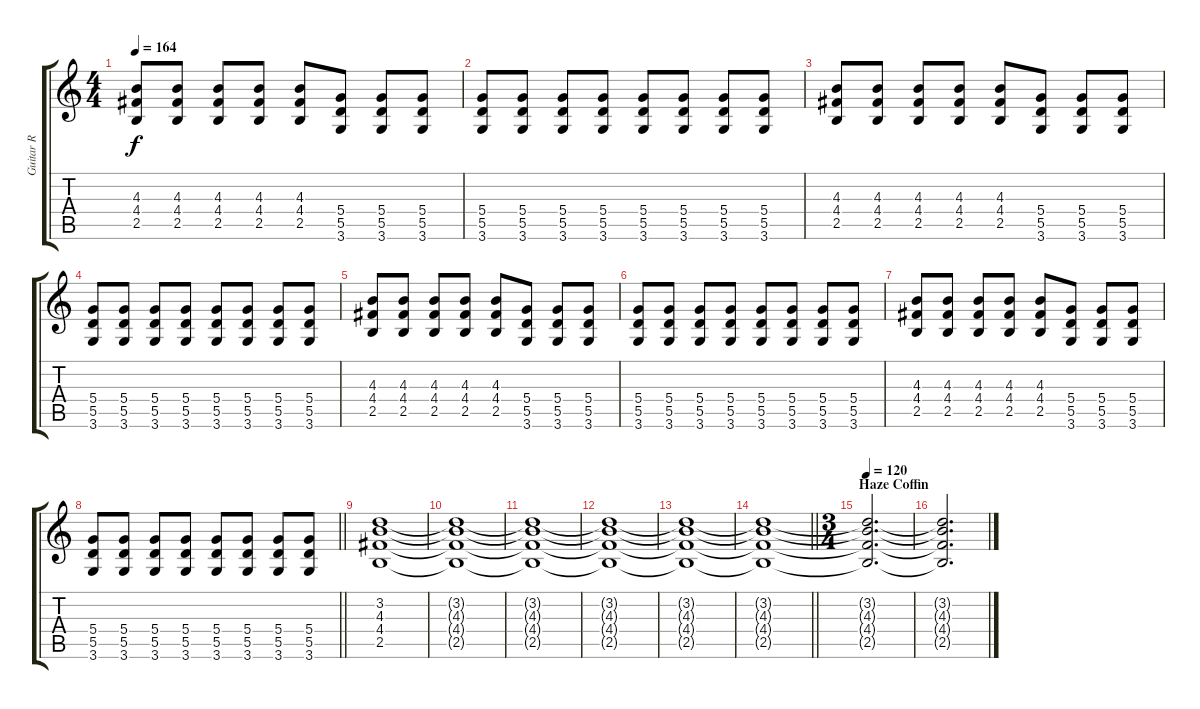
\track ("Guitar R" "Guitar R") {instrument distortionguitar}
\staff {score tabs}
\tuning (E4 B3 G3 D3 A2 E2) {hide}
\ts (4 4)
\tempo 164
\clef g2
\ks c
(4.3 4.4 2.5).8{dy f} (4.3 4.4 2.5).8 (4.3 4.4 2.5).8 (4.3 4.4 2.5).8 (4.3 4.4 2.5).8 (5.4 5.5 3.6).8 (5.4 5.5 3.6).8 (5.4 5.5 3.6).8 |
(5.4 5.5 3.6).8 (5.4 5.5 3.6).8 (5.4 5.5 3.6).8 (5.4 5.5 3.6).8 (5.4 5.5 3.6).8 (5.4 5.5 3.6).8 (5.4 5.5 3.6).8 (5.4 5.5 3.6).8 |
(4.3 4.4 2.5).8 (4.3 4.4 2.5).8 (4.3 4.4 2.5).8 (4.3 4.4 2.5).8 (4.3 4.4 2.5).8 (5.4 5.5 3.6).8 (5.4 5.5 3.6).8 (5.4 5.5 3.6).8 |
(5.4 5.5 3.6).8 (5.4 5.5 3.6).8 (5.4 5.5 3.6).8 (5.4 5.5 3.6).8 (5.4 5.5 3.6).8 (5.4 5.5 3.6).8 (5.4 5.5 3.6).8 (5.4 5.5 3.6).8 |
(4.3 4.4 2.5).8 (4.3 4.4 2.5).8 (4.3 4.4 2.5).8 (4.3 4.4 2.5).8 (4.3 4.4 2.5).8 (5.4 5.5 3.6).8 (5.4 5.5 3.6).8 (5.4 5.5 3.6).8 |
(5.4 5.5 3.6).8 (5.4 5.5 3.6).8 (5.4 5.5 3.6).8 (5.4 5.5 3.6).8 (5.4 5.5 3.6).8 (5.4 5.5 3.6).8 (5.4 5.5 3.6).8 (5.4 5.5 3.6).8 |
(4.3 4.4 2.5).8 (4.3 4.4 2.5).8 (4.3 4.4 2.5).8 (4.3 4.4 2.5).8 (4.3 4.4 2.5).8 (5.4 5.5 3.6).8 (5.4 5.5 3.6).8 (5.4 5.5 3.6).8 |
\barLineRight lightlight
(5.4 5.5 3.6).8 (5.4 5.5 3.6).8 (5.4 5.5 3.6).8 (5.4 5.5 3.6).8 (5.4 5.5 3.6).8 (5.4 5.5 3.6).8 (5.4 5.5 3.6).8 (5.4 5.5 3.6).8 |
(3.2 4.3 4.4 2.5).1 |
(3.2{t} 4.3{t} 4.4{t} 2.5{t}).1 |
(3.2{t} 4.3{t} 4.4{t} 2.5{t}).1{volume 0} |
(3.2{t} 4.3{t} 4.4{t} 2.5{t}).1 |
(3.2{t} 4.3{t} 4.4{t} 2.5{t}).1 |
\barLineRight lightlight
(3.2{t} 4.3{t} 4.4{t} 2.5{t}).1 |
\ts (3 4)
\section ("" "Haze Coffin")
\tempo 120
(3.2{t} 4.3{t} 4.4{t} 2.5{t}).2{d} |
(3.2{t} 4.3{t} 4.4{t} 2.5{t}).2{d}
